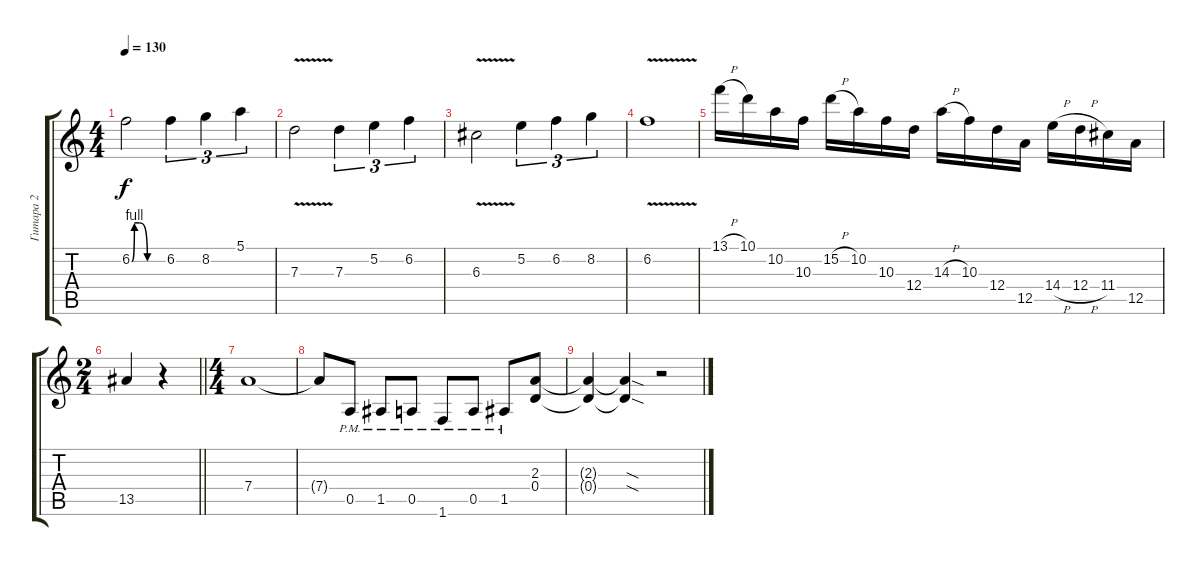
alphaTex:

\track ("Гитара 2" "Гитара 2") {instrument distortionguitar}
\staff {score tabs}
\tuning (E4 B3 G3 D3 A2 E2) {hide}
\ts (4 4)
\tempo 130
\clef g2
\ks c
6.2{be (custom 0 0 5 4 15 4 30 0 60 0)}.2{dy f} 6.2.4{tu (3 2)} 8.2.4{tu (3 2)} 5.1.4{tu (3 2)} |
7.3{v}.2 7.3.4{tu (3 2)} 5.2.4{tu (3 2)} 6.2.4{tu (3 2)} |
6.3{v}.2 5.2.4{tu (3 2)} 6.2.4{tu (3 2)} 8.2.4{tu (3 2)} |
6.2{v}.1 |
13.1{h}.16 10.1.16 10.2.16 10.3.16 15.2{h}.16 10.2.16 10.3.16 12.4.16 14.3{h}.16 10.3.16 12.4.16 12.5.16 14.4{h}.16 12.4{h}.16 11.4.16 12.5.16 |
\ts (2 4)
\barLineRight lightlight
13.5.4 r.4 |
\ts (4 4)
7.4.1 |
7.4{t}.8 0.5{pm}.8 1.5{pm}.8 0.5{pm}.8 1.6{pm}.8 0.5{pm}.8 1.5{pm}.8 (2.3 0.4).8 |
(2.3{t} 0.4{t}).4 (2.3{sod t} 0.4{sod t}).4 r.2
